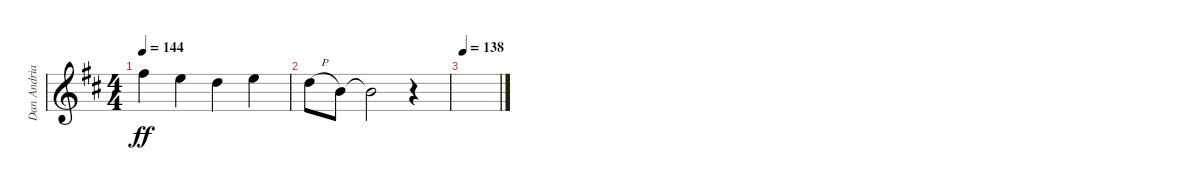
\track ("Dan Andriano - Vocals" "Dan Andria") {instrument overdrivenguitar}
\staff {score}
\tuning (E4 B3 G3 D3 A2 E2) {hide}
\ts (4 4)
\tempo 144
\clef g2
\ks d
2.1.4{dy ff} 0.1.4 3.2.4 0.1.4 |
3.2{h}.8 0.2.8 0.2{t}.2 r.4 |
\tempo 138
